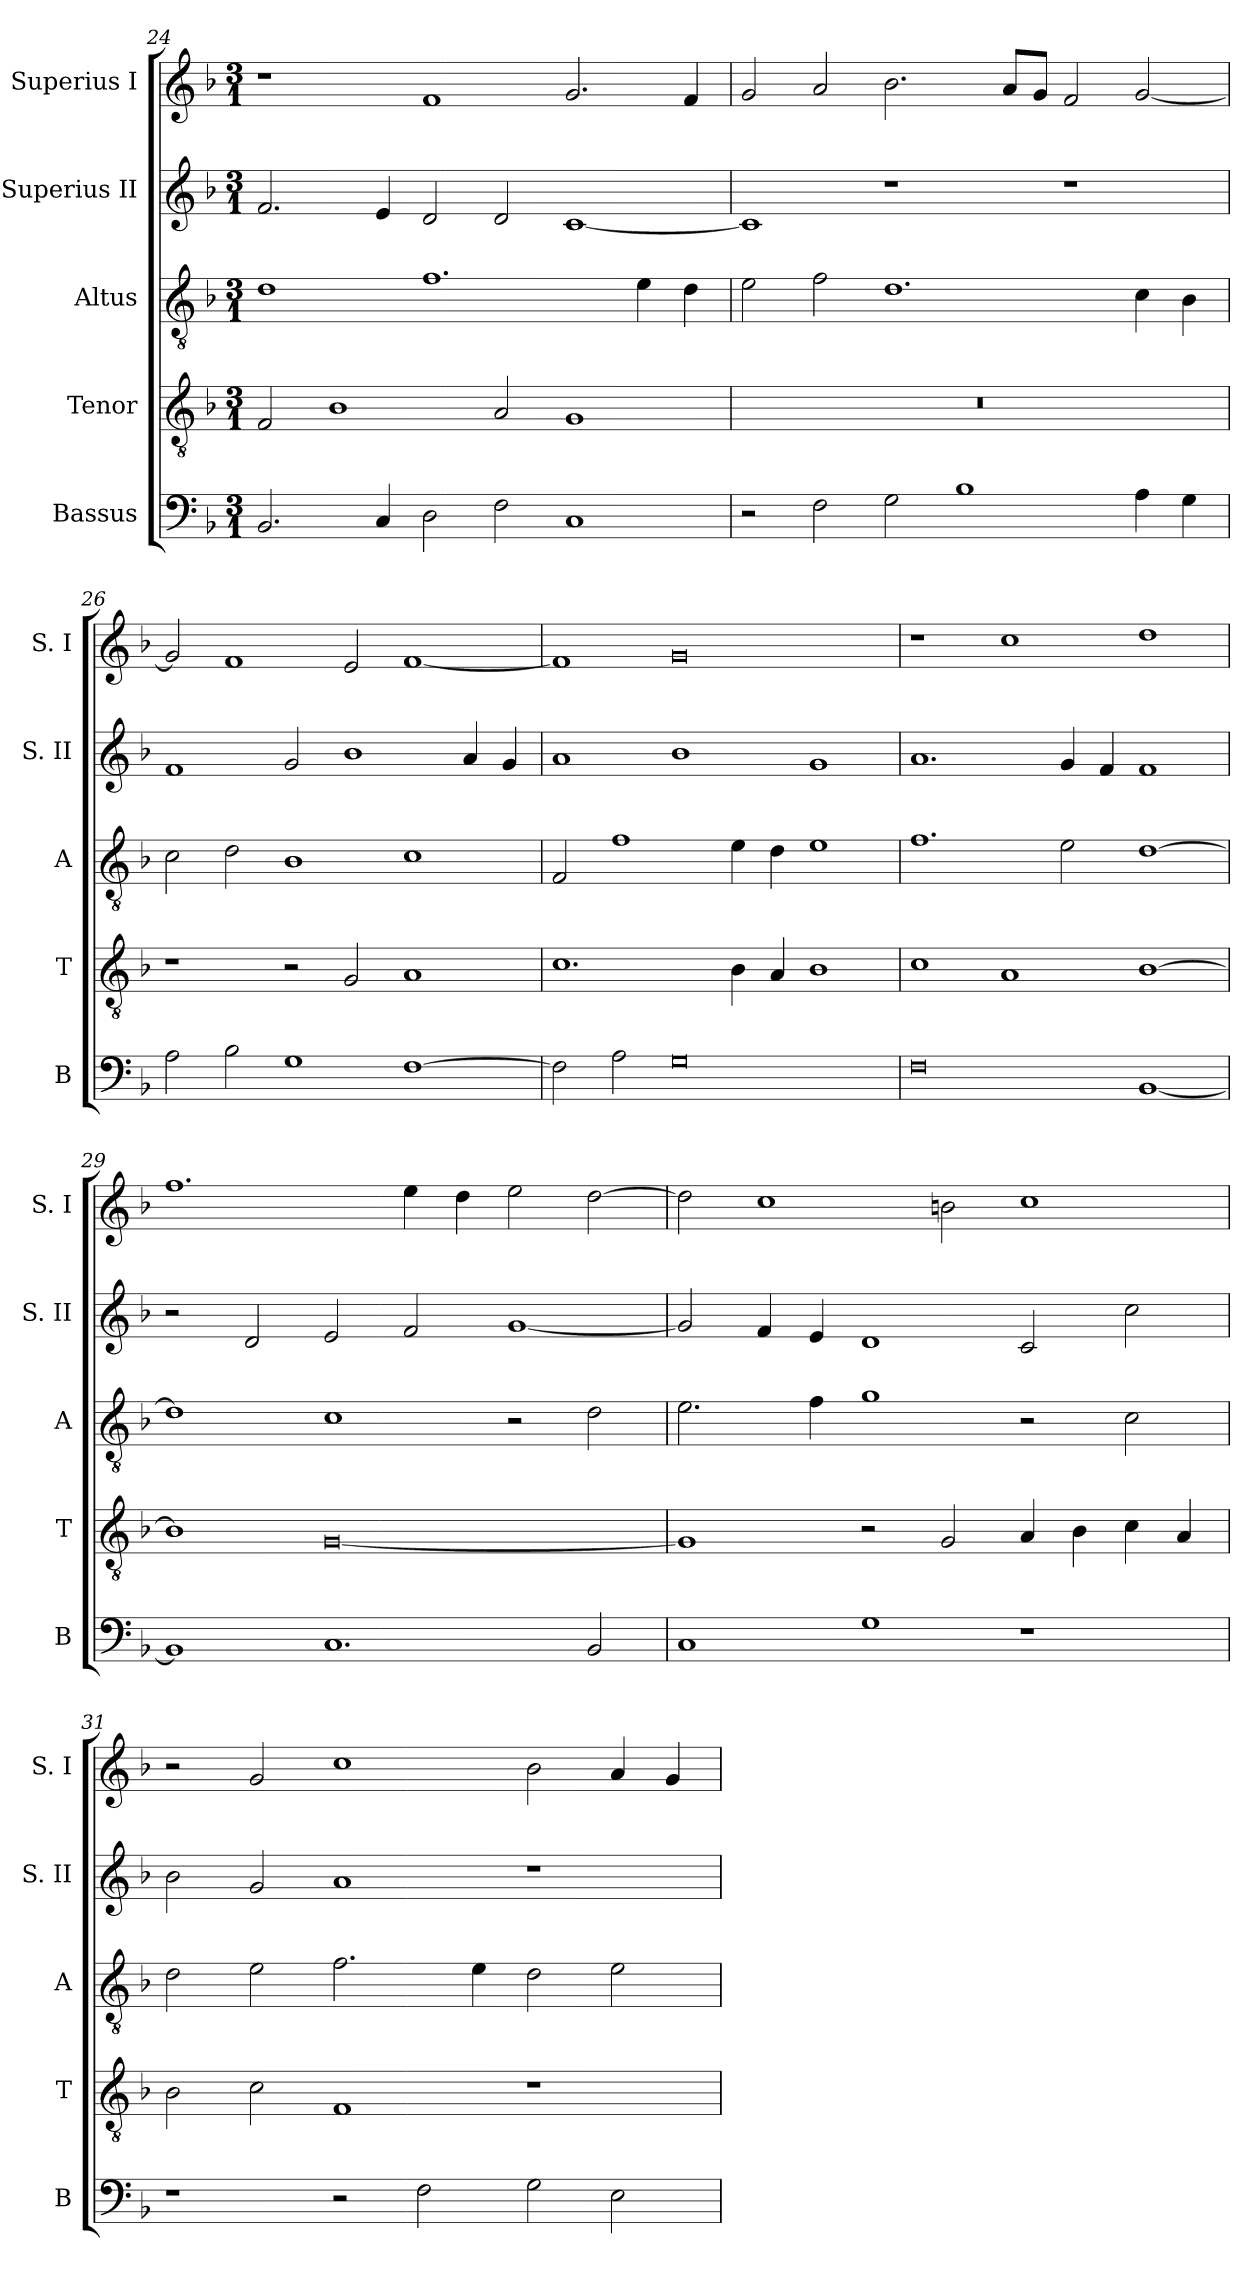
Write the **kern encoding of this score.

**kern	**kern	**kern	**kern	**kern
*part5	*part4	*part3	*part2	*part1
*staff5	*staff4	*staff3	*staff2	*staff1
*I"Bassus	*I"Tenor	*I"Altus	*I"Superius II	*I"Superius I
*I'B	*I'T	*I'A	*I'S. II	*I'S. I
*clefF4	*clefGv2	*clefGv2	*clefG2	*clefG2
*k[b-]	*k[b-]	*k[b-]	*k[b-]	*k[b-]
*F:	*F:	*F:	*F:	*F:
*M3/1	*M3/1	*M3/1	*M3/1	*M3/1
=24	=24	=24	=24	=24
2.BB-	2F	1d	2.f	1r
.	1B-	.	.	.
4C	.	.	4e	.
2D	.	1.f	2d	1f
2F	2A	.	2d	.
1C	1G	.	[1c	2.g
.	.	4e	.	.
.	.	4d	.	4f
=25	=25	=25	=25	=25
2r	1%3r	2e	1c]	2g
2F	.	2f	.	2a
2G	.	1.d	1r	2.b-
1B-	.	.	.	.
.	.	.	.	8aL
.	.	.	.	8gJ
.	.	.	1r	2f
4A	.	4c	.	[2g
4G	.	4B-	.	.
=26	=26	=26	=26	=26
2A	1r	2c	1f	2g]
2B-	.	2d	.	1f
1G	2r	1B-	2g	.
.	2G	.	1b-	2e
[1F	1A	1c	.	[1f
.	.	.	4a	.
.	.	.	4g	.
=27	=27	=27	=27	=27
2F]	1.c	2F	1a	1f]
2A	.	1f	.	.
0G	.	.	1b-	0g
.	4B-	4e	.	.
.	4A	4d	.	.
.	1B-	1e	1g	.
=28	=28	=28	=28	=28
0F	1c	1.f	1.a	1r
.	1A	.	.	1cc
.	.	2e	4g	.
.	.	.	4f	.
[1BB-	[1B-	[1d	1f	1dd
=29	=29	=29	=29	=29
1BB-]	1B-]	1d]	2r	1.ff
.	.	.	2d	.
1.C	[0G	1c	2e	.
.	.	.	2f	4ee
.	.	.	.	4dd
.	.	2r	[1g	2ee
2BB-	.	2d	.	[2dd
=30	=30	=30	=30	=30
1C	1G]	2.e	2g]	2dd]
.	.	.	4f	1cc
.	.	4f	4e	.
1G	2r	1g	1d	.
.	2G	.	.	2bn
1r	4A	2r	2c	1cc
.	4B-	.	.	.
.	4c	2c	2cc	.
.	4A	.	.	.
=31	=31	=31	=31	=31
1r	2B-	2d	2b-	2r
.	2c	2e	2g	2g
2r	1F	2.f	1a	1cc
2F	.	.	.	.
.	.	4e	.	.
2G	1r	2d	1r	2b-
2E	.	2e	.	4a
.	.	.	.	4g
=	=	=	=	=
*-	*-	*-	*-	*-
